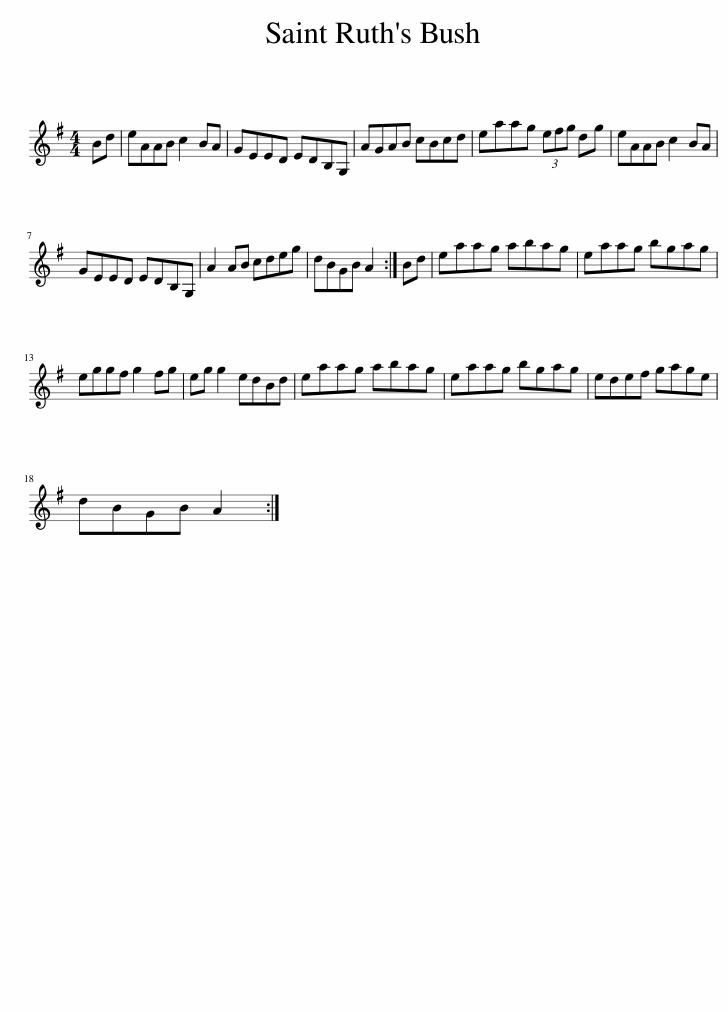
X:1
L:1/8
M:4/4
I:linebreak $
K:G
V:1 treble
V:1
 Bd | eAAB c2 BA | GEED EDB,G, | AGAB cBcd | eaag (3efg dg | %5
 eAAB c2 BA |$ GEED EDB,G, | A2 AB cdeg | dBGB A2 :| Bd | %10
 eaag abag | eaag bgag |$ eggf g2 fg | eg g2 edBd | eaag abag | %15
 eaag bgag | edef gage |$ dBGB A2 :| %18
